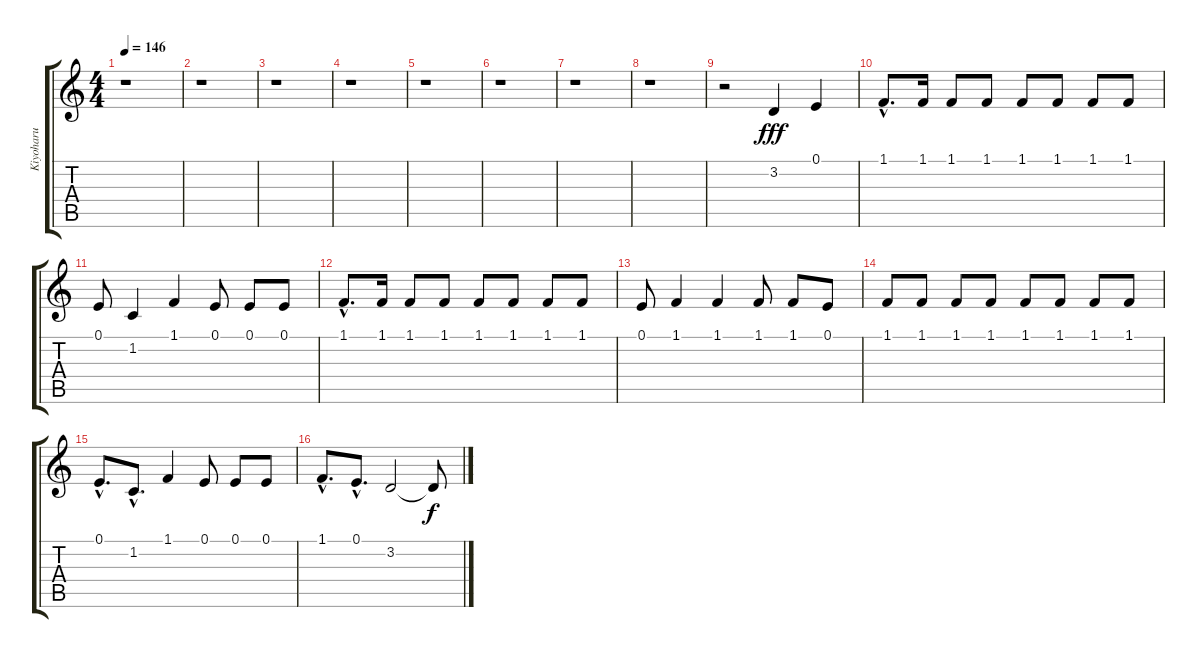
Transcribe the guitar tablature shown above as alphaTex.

\track ("Kiyoharu " "Kiyoharu ") {instrument englishhorn}
\staff {score tabs}
\tuning (E4 B3 G3 D3 A2 E2) {hide}
\ts (4 4)
\tempo 146
\clef g2
\ks c
r.1{dy f} |
r.1 |
r.1 |
r.1 |
r.1 |
r.1 |
r.1 |
r.1 |
r.2 3.2.4{dy fff} 0.1.4 |
1.1{hac}.8{d} 1.1.16 1.1.8 1.1.8 1.1.8 1.1.8 1.1.8 1.1.8 |
0.1.8 1.2.4 1.1.4 0.1.8 0.1.8 0.1.8 |
1.1{hac}.8{d} 1.1.16 1.1.8 1.1.8 1.1.8 1.1.8 1.1.8 1.1.8 |
0.1.8 1.1.4 1.1.4 1.1.8 1.1.8 0.1.8 |
1.1.8 1.1.8 1.1.8 1.1.8 1.1.8 1.1.8 1.1.8 1.1.8 |
0.1{hac}.8{d} 1.2{hac}.8{d} 1.1.4 0.1.8 0.1.8 0.1.8 |
1.1{hac}.8{d} 0.1{hac}.8{d} 3.2.2 3.2{t}.8{dy f}
